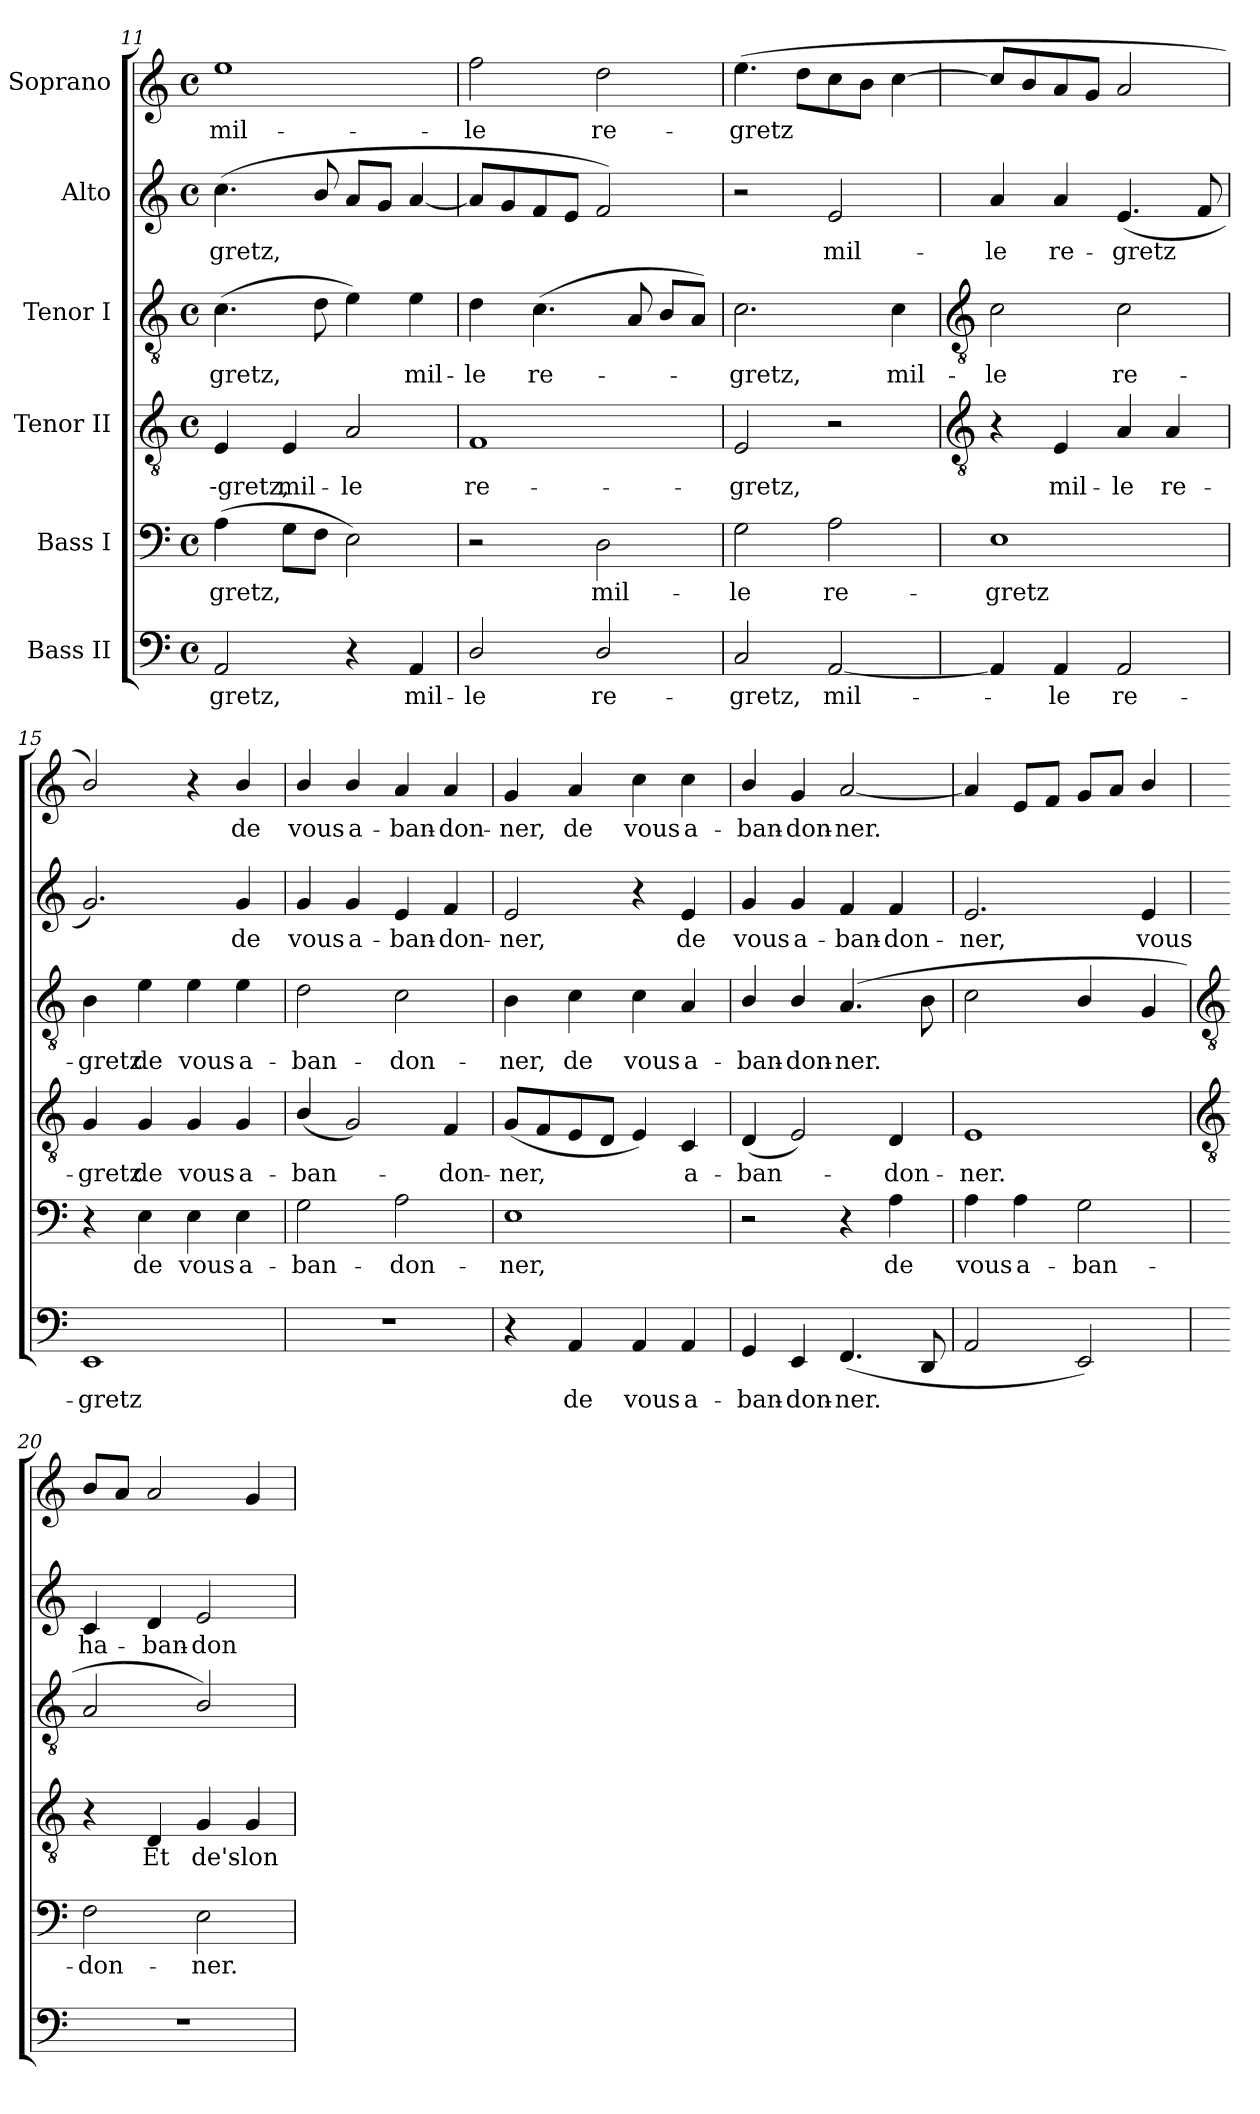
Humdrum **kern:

**kern	**text	**kern	**text	**kern	**text	**kern	**text	**kern	**text	**kern	**text
*part6	*part6	*part5	*part5	*part4	*part4	*part3	*part3	*part2	*part2	*part1	*part1
*staff6	*staff6	*staff5	*staff5	*staff4	*staff4	*staff3	*staff3	*staff2	*staff2	*staff1	*staff1
*I"Bass II	*	*I"Bass I	*	*I"Tenor II	*	*I"Tenor I	*	*I"Alto	*	*I"Soprano	*
*clefF4	*	*clefF4	*	*clefGv2	*	*clefGv2	*	*clefG2	*	*clefG2	*
*k[]	*	*k[]	*	*k[]	*	*k[]	*	*k[]	*	*k[]	*
*C:	*	*C:	*	*C:	*	*C:	*	*C:	*	*C:	*
*M4/4	*	*M4/4	*	*M4/4	*	*M4/4	*	*M4/4	*	*M4/4	*
*met(c)	*	*met(c)	*	*met(c)	*	*met(c)	*	*met(c)	*	*met(c)	*
=11	=11	=11	=11	=11	=11	=11	=11	=11	=11	=11	=11
!	!LO:LY:b	!	!LO:LY:b	!	!LO:LY:b	!	!LO:LY:b	!	!LO:LY:b	!	!LO:LY:b
2AA	-gretz,	(>4A	-gretz,	4E	--gretz,	(>4.c	-gretz,	(<4.cc	-gretz,	1ee	mil-
!	!	!	!	!	!LO:LY:b	!	!	!	!	!	!
.	.	8GL	.	4E	mil-	.	.	.	.	.	.
.	.	8FJ	.	.	.	8d	.	8b/	.	.	.
!	!	!	!	!	!LO:LY:b	!	!	!	!	!	!
4r	.	2E)	.	2A	-le	4e)	.	8aL	.	.	.
.	.	.	.	.	.	.	.	8gJ	.	.	.
!	!LO:LY:b	!	!	!	!	!	!LO:LY:b	!	!	!	!
4AA	mil-	.	.	.	.	4e	mil-	[4a	.	.	.
=12	=12	=12	=12	=12	=12	=12	=12	=12	=12	=12	=12
!	!LO:LY:b	!	!	!	!LO:LY:b	!	!LO:LY:b	!	!	!	!LO:LY:b
2D/	-le	2r	.	1F	re-	4d	-le	8aL]	.	2ff	-le
.	.	.	.	.	.	.	.	8g	.	.	.
!	!	!	!	!	!	!	!LO:LY:b	!	!	!	!
.	.	.	.	.	.	(<4.c	re-	8f	.	.	.
.	.	.	.	.	.	.	.	8eJ	.	.	.
!	!LO:LY:b	!	!LO:LY:b	!	!	!	!	!	!	!	!LO:LY:b
2D/	re-	2D	mil-	.	.	.	.	2f)	.	2dd	re-
.	.	.	.	.	.	8A	.	.	.	.	.
.	.	.	.	.	.	8BL	.	.	.	.	.
.	.	.	.	.	.	8AJ)	.	.	.	.	.
=13	=13	=13	=13	=13	=13	=13	=13	=13	=13	=13	=13
!	!LO:LY:b	!	!LO:LY:b	!	!LO:LY:b	!	!LO:LY:b	!	!	!	!LO:LY:b
2C	-gretz,	2G	-le	2E	-gretz,	2.c	gretz,	2r	.	(<4.ee	-gretz
.	.	.	.	.	.	.	.	.	.	8ddL	.
!	!LO:LY:b	!	!LO:LY:b	!	!	!	!	!	!LO:LY:b	!	!
[2AA	mil-	2A	re-	2r	.	.	.	2e	mil-	8cc	.
.	.	.	.	.	.	.	.	.	.	8bJ	.
!	!	!	!	!	!	!	!LO:LY:b	!	!	!	!
.	.	.	.	.	.	4c	mil-	.	.	[4cc	.
!!LO:LB:g=z
=14	=14	=14	=14	=14	=14	=14	=14	=14	=14	=14	=14
*	*	*	*	*clefGv2	*	*clefGv2	*	*	*	*	*
!	!	!	!LO:LY:b	!	!	!	!LO:LY:b	!	!LO:LY:b	!	!
4AA]	.	1E	-gretz	4r	.	2c	-le	4a	-le	8ccL]	.
.	.	.	.	.	.	.	.	.	.	8b	.
!	!LO:LY:b	!	!	!	!LO:LY:b	!	!	!	!LO:LY:b	!	!
4AA	le	.	.	4E	mil-	.	.	4a	re-	8a	.
.	.	.	.	.	.	.	.	.	.	8gJ	.
!	!LO:LY:b	!	!	!	!LO:LY:b	!	!LO:LY:b	!	!LO:LY:b	!	!
2AA	re-	.	.	4A	-le	2c	re-	(<4.e	-gretz	2a	.
!	!	!	!	!	!LO:LY:b	!	!	!	!	!	!
.	.	.	.	4A	re-	.	.	.	.	.	.
.	.	.	.	.	.	.	.	8f	.	.	.
=15	=15	=15	=15	=15	=15	=15	=15	=15	=15	=15	=15
!	!LO:LY:b	!	!	!	!LO:LY:b	!	!LO:LY:b	!	!	!	!
1EE	-gretz	4r	.	4G	-gretz	4B	-gretz	2.g)	.	2b/)	.
!	!	!	!LO:LY:b	!	!LO:LY:b	!	!LO:LY:b	!	!	!	!
.	.	4E	de	4G	de	4e	de	.	.	.	.
!	!	!	!LO:LY:b	!	!LO:LY:b	!	!LO:LY:b	!	!	!	!
.	.	4E	vous	4G	vous	4e	vous	.	.	4r	.
!	!	!	!LO:LY:b	!	!LO:LY:b	!	!LO:LY:b	!	!LO:LY:b	!	!LO:LY:b
.	.	4E	a-	4G	a-	4e	a-	4g	de	4b/	de
=16	=16	=16	=16	=16	=16	=16	=16	=16	=16	=16	=16
!	!	!	!LO:LY:b	!	!LO:LY:b	!	!LO:LY:b	!	!LO:LY:b	!	!LO:LY:b
1r	.	2G	-ban-	(<4B/	-ban-	2d	-ban-	4g	vous	4b/	vous
!	!	!	!	!	!	!	!	!	!LO:LY:b	!	!LO:LY:b
.	.	.	.	2G)	.	.	.	4g	a-	4b/	a-
!	!	!	!LO:LY:b	!	!	!	!LO:LY:b	!	!LO:LY:b	!	!LO:LY:b
.	.	2A	-don-	.	.	2c	-don-	4e	-ban-	4a	-ban-
!	!	!	!	!	!LO:LY:b	!	!	!	!LO:LY:b	!	!LO:LY:b
.	.	.	.	4F	don-	.	.	4f	-don-	4a	-don-
=17	=17	=17	=17	=17	=17	=17	=17	=17	=17	=17	=17
!	!	!	!LO:LY:b	!	!LO:LY:b	!	!LO:LY:b	!	!LO:LY:b	!	!LO:LY:b
4r	.	1E	-ner,	(<8GL	-ner,	4B	-ner,	2e	-ner,	4g	-ner,
.	.	.	.	8F	.	.	.	.	.	.	.
!	!LO:LY:b	!	!	!	!	!	!LO:LY:b	!	!	!	!LO:LY:b
4AA	de	.	.	8E	.	4c	de	.	.	4a	de
.	.	.	.	8DJ	.	.	.	.	.	.	.
!	!LO:LY:b	!	!	!	!	!	!LO:LY:b	!	!	!	!LO:LY:b
4AA	vous	.	.	4E)	.	4c	vous	4r	.	4cc	vous
!	!LO:LY:b	!	!	!	!LO:LY:b	!	!LO:LY:b	!	!LO:LY:b	!	!LO:LY:b
4AA	a-	.	.	4C	a-	4A	a-	4e	de	4cc	a-
=18	=18	=18	=18	=18	=18	=18	=18	=18	=18	=18	=18
!	!LO:LY:b	!	!	!	!LO:LY:b	!	!LO:LY:b	!	!LO:LY:b	!	!LO:LY:b
4GG	-ban-	2r	.	(<4D	-ban-	4B/	-ban-	4g	vous	4b/	-ban-
!	!LO:LY:b	!	!	!	!	!	!LO:LY:b	!	!LO:LY:b	!	!LO:LY:b
4EE	-don-	.	.	2E)	.	4B/	-don-	4g	a-	4g	-don-
!	!LO:LY:b	!	!	!	!	!	!LO:LY:b	!	!LO:LY:b	!	!LO:LY:b
(<4.FF	-ner.	4r	.	.	.	(<4.A	-ner.	4f	-ban-	[2a	-ner.
!	!	!	!LO:LY:b	!	!LO:LY:b	!	!	!	!LO:LY:b	!	!
.	.	4A	de	4D	don-	.	.	4f	-don-	.	.
8DD	.	.	.	.	.	8B	.	.	.	.	.
=19	=19	=19	=19	=19	=19	=19	=19	=19	=19	=19	=19
!	!	!	!LO:LY:b	!	!LO:LY:b	!	!	!	!LO:LY:b	!	!
2AA	.	4A	vous	1E	-ner.	2c	.	2.e	-ner,	4a]	.
!	!	!	!LO:LY:b	!	!	!	!	!	!	!	!
.	.	4A	a-	.	.	.	.	.	.	8eL	.
.	.	.	.	.	.	.	.	.	.	8fJ	.
!	!	!	!LO:LY:b	!	!	!	!	!	!	!	!
2EE)	.	2G	-ban-	.	.	4B/	.	.	.	8gL	.
.	.	.	.	.	.	.	.	.	.	8aJ	.
!	!	!	!	!	!	!	!	!	!LO:LY:b	!	!
.	.	.	.	.	.	4G	.	4e	vous	4b/	.
!!LO:LB:g=z
=20	=20	=20	=20	=20	=20	=20	=20	=20	=20	=20	=20
*	*	*	*	*clefGv2	*	*clefGv2	*	*	*	*	*
!	!	!	!LO:LY:b	!	!	!	!	!	!LO:LY:b	!	!
1r	.	2F	-don-	4r	.	2A	.	4c	ha-	8bL	.
.	.	.	.	.	.	.	.	.	.	8aJ	.
!	!	!	!	!	!LO:LY:b	!	!	!	!LO:LY:b	!	!
.	.	.	.	4D	Et	.	.	4d	-ban-	2a	.
!	!	!	!LO:LY:b	!	!LO:LY:b	!	!	!	!LO:LY:b	!	!
.	.	2E	-ner.	4G	de's-	2B/)	.	2e	-don-	.	.
!	!	!	!	!	!LO:LY:b	!	!	!	!	!	!
.	.	.	.	4G	-lon-	.	.	.	.	4g	.
=	=	=	=	=	=	=	=	=	=	=	=
*-	*-	*-	*-	*-	*-	*-	*-	*-	*-	*-	*-
